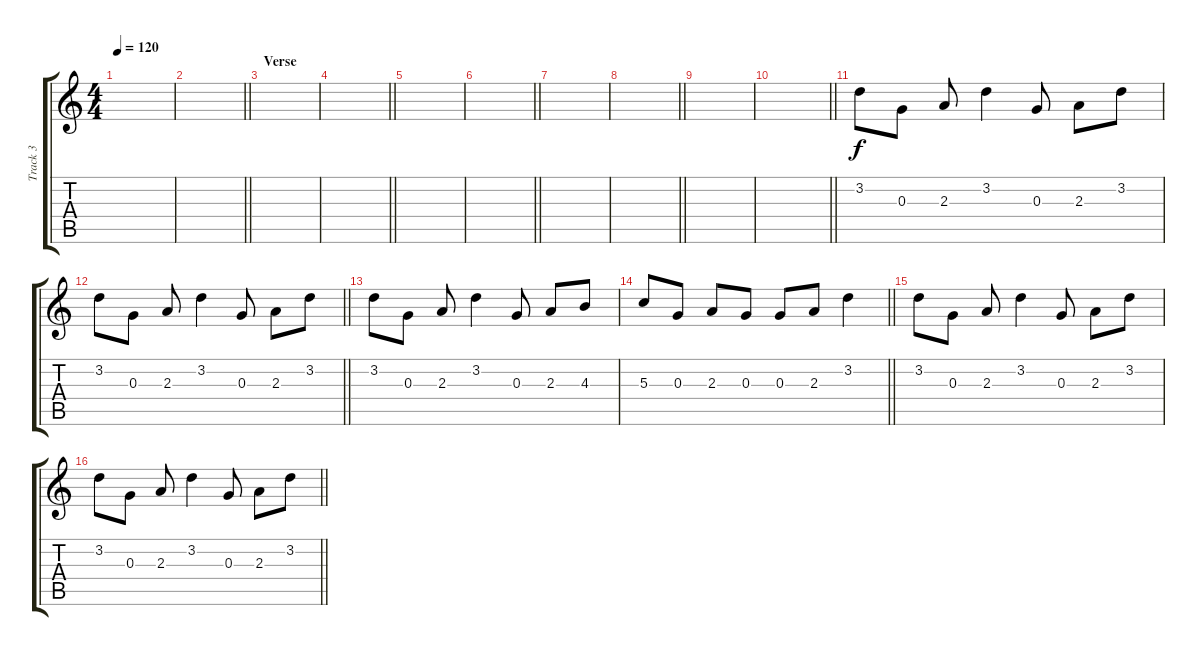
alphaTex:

\track ("Track 3" "Track 3") {instrument overdrivenguitar}
\staff {score tabs}
\tuning (E4 B3 G3 D3 A2 E2) {hide}
\ts (4 4)
\tempo 120
\clef g2
\ks c
|
\barLineRight lightlight
|
\section ("" "Verse")
|
\barLineRight lightlight
|
|
\barLineRight lightlight
|
|
\barLineRight lightlight
|
|
\barLineRight lightlight
|
3.2.8 0.3.8 2.3.8 3.2.4 0.3.8 2.3.8 3.2.8 |
\barLineRight lightlight
3.2.8 0.3.8 2.3.8 3.2.4 0.3.8 2.3.8 3.2.8 |
3.2.8 0.3.8 2.3.8 3.2.4 0.3.8 2.3.8 4.3.8 |
\barLineRight lightlight
5.3.8 0.3.8 2.3.8 0.3.8 0.3.8 2.3.8 3.2.4 |
3.2.8 0.3.8 2.3.8 3.2.4 0.3.8 2.3.8 3.2.8 |
\barLineRight lightlight
3.2.8 0.3.8 2.3.8 3.2.4 0.3.8 2.3.8 3.2.8
